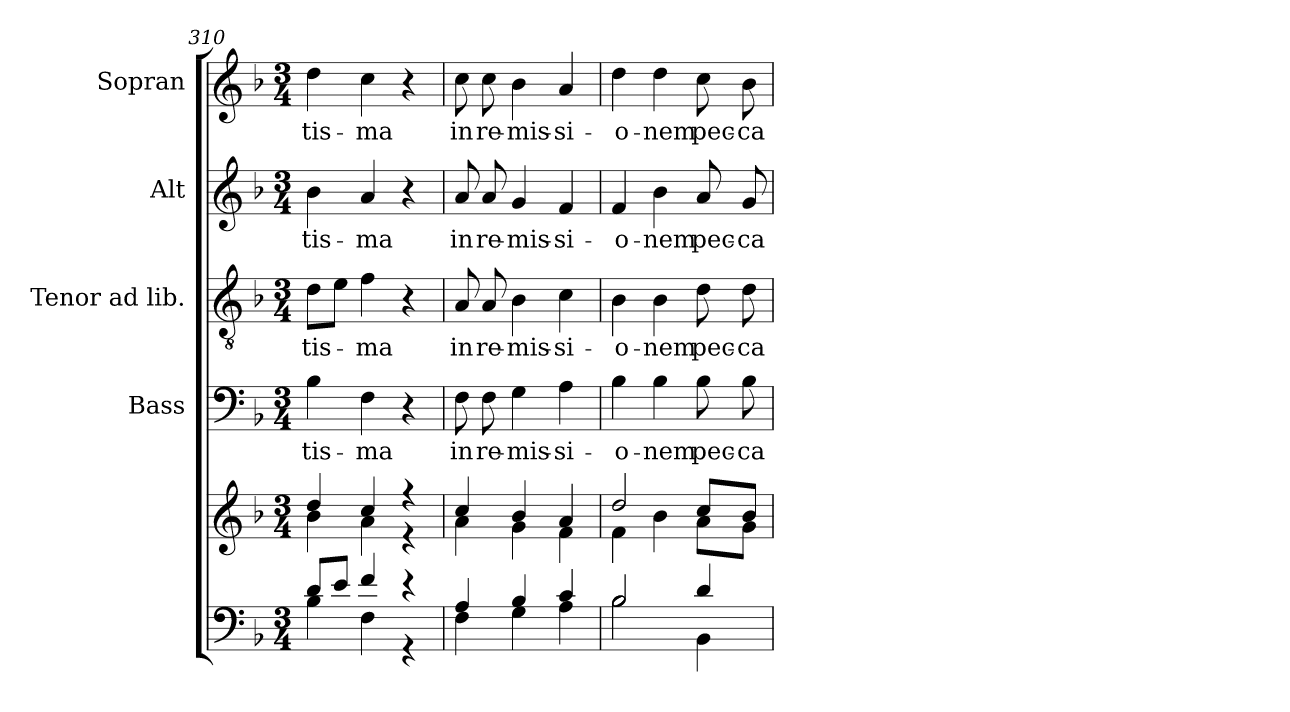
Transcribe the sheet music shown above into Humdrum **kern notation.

**kern	**kern	**kern	**text	**kern	**text	**kern	**text	**kern	**text
*part5	*part5	*part4	*part4	*part3	*part3	*part2	*part2	*part1	*part1
*staff6	*staff5	*staff4	*staff4	*staff3	*staff3	*staff2	*staff2	*staff1	*staff1
*	*	*I"Bass	*	*I"Tenor ad lib.	*	*I"Alt	*	*I"Sopran	*
*	*	*I'B.	*	*I'T.	*	*I'A.	*	*I'S.	*
*clefF4	*clefG2	*clefF4	*	*clefGv2	*	*clefG2	*	*clefG2	*
*k[b-]	*k[b-]	*k[b-]	*	*k[b-]	*	*k[b-]	*	*k[b-]	*
*F:	*F:	*F:	*	*F:	*	*F:	*	*F:	*
*M3/4	*M3/4	*M3/4	*	*M3/4	*	*M3/4	*	*M3/4	*
=310	=310	=310	=310	=310	=310	=310	=310	=310	=310
*^	*^	*	*	*	*	*	*	*	*
!	!	!	!	!	!LO:LY:b	!	!LO:LY:b	!	!LO:LY:b	!	!LO:LY:b
8d/L	4B-\	4dd/	4b-\	4B-\	-tis-	8d\L	-tis-	4b-\	-tis-	4dd\	-tis-
8e/J	.	.	.	.	.	8e\J	.	.	.	.	.
!	!	!	!	!	!LO:LY:b	!	!LO:LY:b	!	!LO:LY:b	!	!LO:LY:b
4f/	4F\	4cc/	4a\	4F\	-ma	4f\	-ma	4a/	-ma	4cc\	-ma
4r	4r	4r	4r	4r	.	4r	.	4r	.	4r	.
=311	=311	=311	=311	=311	=311	=311	=311	=311	=311	=311	=311
!	!	!	!	!	!LO:LY:b	!	!LO:LY:b	!	!LO:LY:b	!	!LO:LY:b
4A/	4F\	4cc/	4a\	8F\	in	8A/	in	8a/	in	8cc\	in
!	!	!	!	!	!LO:LY:b	!	!LO:LY:b	!	!LO:LY:b	!	!LO:LY:b
.	.	.	.	8F\	re-	8A/	re-	8a/	re-	8cc\	re-
!	!	!	!	!	!LO:LY:b	!	!LO:LY:b	!	!LO:LY:b	!	!LO:LY:b
4B-/	4G\	4b-/	4g\	4G\	-mis-	4B-\	-mis-	4g/	-mis-	4b-\	-mis-
!	!	!	!	!	!LO:LY:b	!	!LO:LY:b	!	!LO:LY:b	!	!LO:LY:b
4c/	4A\	4a/	4f\	4A\	-si-	4c\	-si-	4f/	-si-	4a/	-si-
=312	=312	=312	=312	=312	=312	=312	=312	=312	=312	=312	=312
!	!	!	!	!	!LO:LY:b	!	!LO:LY:b	!	!LO:LY:b	!	!LO:LY:b
2B-/	2B-\	2dd/	4f\	4B-\	-o-	4B-\	-o-	4f/	-o-	4dd\	-o-
!	!	!	!	!	!LO:LY:b	!	!LO:LY:b	!	!LO:LY:b	!	!LO:LY:b
.	.	.	4b-\	4B-\	-nem	4B-\	-nem	4b-\	-nem	4dd\	-nem
!	!	!	!	!	!LO:LY:b	!	!LO:LY:b	!	!LO:LY:b	!	!LO:LY:b
4d/	4BB-\	8cc/L	8a\L	8B-\	pec-	8d\	pec-	8a/	pec-	8cc\	pec-
!	!	!	!	!	!LO:LY:b	!	!LO:LY:b	!	!LO:LY:b	!	!LO:LY:b
.	.	8b-/J	8g\J	8B-\	-ca-	8d\	-ca-	8g/	-ca-	8b-\	-ca-
*v	*v	*	*	*	*	*	*	*	*	*	*
*	*v	*v	*	*	*	*	*	*	*	*
=	=	=	=	=	=	=	=	=	=
*-	*-	*-	*-	*-	*-	*-	*-	*-	*-
